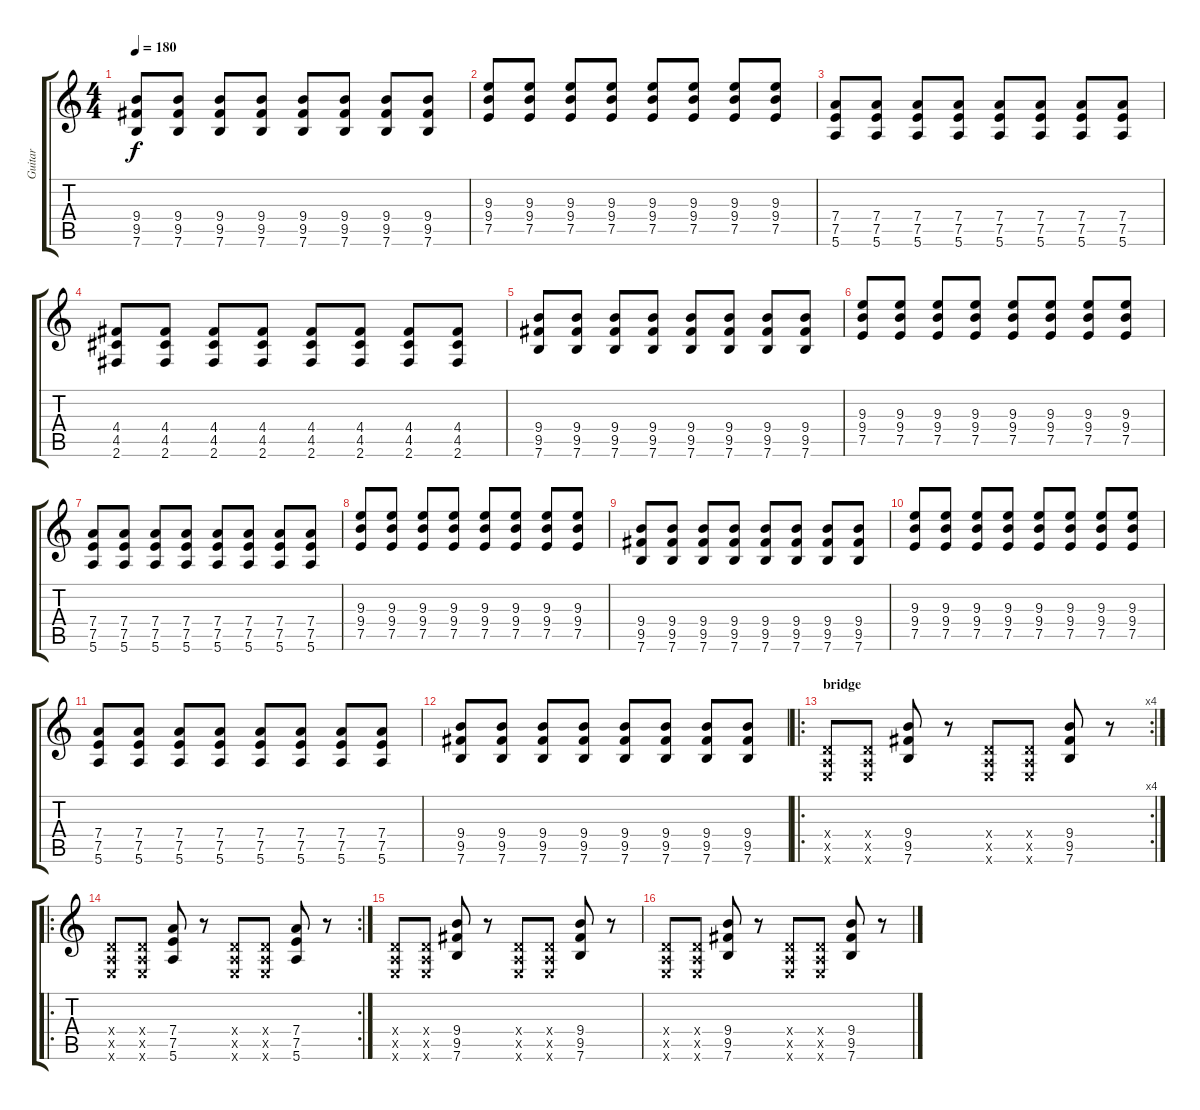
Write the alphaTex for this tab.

\track ("Guitar" "Guitar") {instrument distortionguitar}
\staff {score tabs}
\tuning (E4 B3 G3 D3 A2 E2) {hide}
\ts (4 4)
\tempo 180
\clef g2
\ks c
(9.4 9.5 7.6).8{dy f} (9.4 9.5 7.6).8 (9.4 9.5 7.6).8 (9.4 9.5 7.6).8 (9.4 9.5 7.6).8 (9.4 9.5 7.6).8 (9.4 9.5 7.6).8 (9.4 9.5 7.6).8 |
(9.3 9.4 7.5).8 (9.3 9.4 7.5).8 (9.3 9.4 7.5).8 (9.3 9.4 7.5).8 (9.3 9.4 7.5).8 (9.3 9.4 7.5).8 (9.3 9.4 7.5).8 (9.3 9.4 7.5).8 |
(7.4 7.5 5.6).8 (7.4 7.5 5.6).8 (7.4 7.5 5.6).8 (7.4 7.5 5.6).8 (7.4 7.5 5.6).8 (7.4 7.5 5.6).8 (7.4 7.5 5.6).8 (7.4 7.5 5.6).8 |
(4.4 4.5 2.6).8 (4.4 4.5 2.6).8 (4.4 4.5 2.6).8 (4.4 4.5 2.6).8 (4.4 4.5 2.6).8 (4.4 4.5 2.6).8 (4.4 4.5 2.6).8 (4.4 4.5 2.6).8 |
(9.4 9.5 7.6).8 (9.4 9.5 7.6).8 (9.4 9.5 7.6).8 (9.4 9.5 7.6).8 (9.4 9.5 7.6).8 (9.4 9.5 7.6).8 (9.4 9.5 7.6).8 (9.4 9.5 7.6).8 |
(9.3 9.4 7.5).8 (9.3 9.4 7.5).8 (9.3 9.4 7.5).8 (9.3 9.4 7.5).8 (9.3 9.4 7.5).8 (9.3 9.4 7.5).8 (9.3 9.4 7.5).8 (9.3 9.4 7.5).8 |
(7.4 7.5 5.6).8 (7.4 7.5 5.6).8 (7.4 7.5 5.6).8 (7.4 7.5 5.6).8 (7.4 7.5 5.6).8 (7.4 7.5 5.6).8 (7.4 7.5 5.6).8 (7.4 7.5 5.6).8 |
(9.3 9.4 7.5).8 (9.3 9.4 7.5).8 (9.3 9.4 7.5).8 (9.3 9.4 7.5).8 (9.3 9.4 7.5).8 (9.3 9.4 7.5).8 (9.3 9.4 7.5).8 (9.3 9.4 7.5).8 |
(9.4 9.5 7.6).8 (9.4 9.5 7.6).8 (9.4 9.5 7.6).8 (9.4 9.5 7.6).8 (9.4 9.5 7.6).8 (9.4 9.5 7.6).8 (9.4 9.5 7.6).8 (9.4 9.5 7.6).8 |
(9.3 9.4 7.5).8 (9.3 9.4 7.5).8 (9.3 9.4 7.5).8 (9.3 9.4 7.5).8 (9.3 9.4 7.5).8 (9.3 9.4 7.5).8 (9.3 9.4 7.5).8 (9.3 9.4 7.5).8 |
(7.4 7.5 5.6).8 (7.4 7.5 5.6).8 (7.4 7.5 5.6).8 (7.4 7.5 5.6).8 (7.4 7.5 5.6).8 (7.4 7.5 5.6).8 (7.4 7.5 5.6).8 (7.4 7.5 5.6).8 |
(9.4 9.5 7.6).8 (9.4 9.5 7.6).8 (9.4 9.5 7.6).8 (9.4 9.5 7.6).8 (9.4 9.5 7.6).8 (9.4 9.5 7.6).8 (9.4 9.5 7.6).8 (9.4 9.5 7.6).8 |
\ro
\rc 4
\section ("" "bridge")
(0.4{x} 0.5{x} 0.6{x}).8 (0.4{x} 0.5{x} 0.6{x}).8 (9.4 9.5 7.6).8 r.8 (0.4{x} 0.5{x} 0.6{x}).8 (0.4{x} 0.5{x} 0.6{x}).8 (9.4 9.5 7.6).8 r.8 |
\ro
\rc 2
(0.4{x} 0.5{x} 0.6{x}).8 (0.4{x} 0.5{x} 0.6{x}).8 (7.4 7.5 5.6).8 r.8 (0.4{x} 0.5{x} 0.6{x}).8 (0.4{x} 0.5{x} 0.6{x}).8 (7.4 7.5 5.6).8 r.8 |
(0.4{x} 0.5{x} 0.6{x}).8 (0.4{x} 0.5{x} 0.6{x}).8 (9.4 9.5 7.6).8 r.8 (0.4{x} 0.5{x} 0.6{x}).8 (0.4{x} 0.5{x} 0.6{x}).8 (9.4 9.5 7.6).8 r.8 |
(0.4{x} 0.5{x} 0.6{x}).8 (0.4{x} 0.5{x} 0.6{x}).8 (9.4 9.5 7.6).8 r.8 (0.4{x} 0.5{x} 0.6{x}).8 (0.4{x} 0.5{x} 0.6{x}).8 (9.4 9.5 7.6).8 r.8
